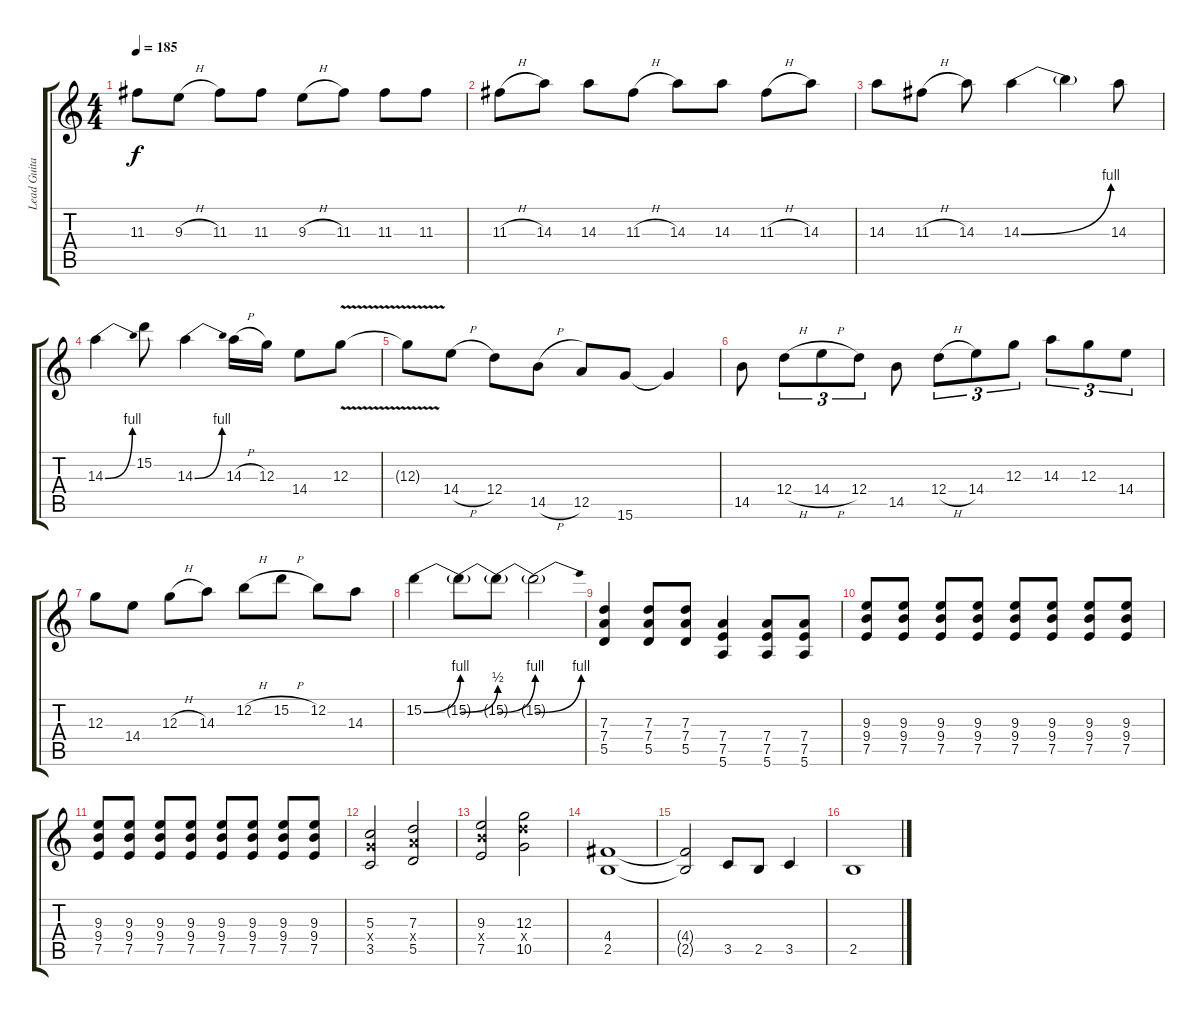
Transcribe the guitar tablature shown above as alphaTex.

\track ("Lead Guitar" "Lead Guita") {instrument distortionguitar}
\staff {score tabs}
\tuning (E4 B3 G3 D3 A2 E2) {hide}
\ts (4 4)
\tempo 185
\clef g2
\ks c
11.3.8{dy f} 9.3{h}.8 11.3.8 11.3.8 9.3{h}.8 11.3.8 11.3.8 11.3.8 |
11.3{h}.8 14.3.8 14.3.8 11.3{h}.8 14.3.8 14.3.8 11.3{h}.8 14.3.8 |
14.3.8 11.3{h}.8 14.3.8 14.3{be (bend 0 0 60 4)}.4 14.3{t}.4 14.3.8 |
14.3{be (bend 0 0 60 4)}.4 15.2.8 14.3{be (bend 0 0 60 4)}.4 14.3{h}.16 12.3.16 14.4.8 12.3{v}.8 |
12.3{t}.8 14.4{h}.8 12.4.8 14.5{h}.8 12.5.8 15.6.8 15.6{t}.4 |
14.5.8 12.4{h}.8{tu (3 2)} 14.4{h}.8{tu (3 2)} 12.4.8{tu (3 2)} 14.5.8 12.4{h}.8{tu (3 2)} 14.4.8{tu (3 2)} 12.3.8{tu (3 2)} 14.3.8{tu (3 2)} 12.3.8{tu (3 2)} 14.4.8{tu (3 2)} |
12.3.8 14.4.8 12.3{h}.8 14.3.8 12.2{h}.8 15.2{h}.8 12.2.8 14.3.8 |
15.2{be (bend 0 0 60 4)}.4 15.2{be (bend 0 0 60 2) t}.8 15.2{be (bend 0 0 60 4) t}.8 15.2{be (bend 0 0 60 4) t}.2 |
(7.3 7.4 5.5).4 (7.3 7.4 5.5).8 (7.3 7.4 5.5).8 (7.4 7.5 5.6).4 (7.4 7.5 5.6).8 (7.4 7.5 5.6).8 |
(9.3 9.4 7.5).8 (9.3 9.4 7.5).8 (9.3 9.4 7.5).8 (9.3 9.4 7.5).8 (9.3 9.4 7.5).8 (9.3 9.4 7.5).8 (9.3 9.4 7.5).8 (9.3 9.4 7.5).8 |
(9.3 9.4 7.5).8 (9.3 9.4 7.5).8 (9.3 9.4 7.5).8 (9.3 9.4 7.5).8 (9.3 9.4 7.5).8 (9.3 9.4 7.5).8 (9.3 9.4 7.5).8 (9.3 9.4 7.5).8 |
(5.3 5.4{x} 3.5).2 (7.3 7.4{x} 5.5).2 |
(9.3 9.4{x} 7.5).2 (12.3 12.4{x} 10.5).2 |
(4.4 2.5).1 |
(4.4{t} 2.5{t}).2 3.5.8 2.5.8 3.5.4 |
2.5.1
